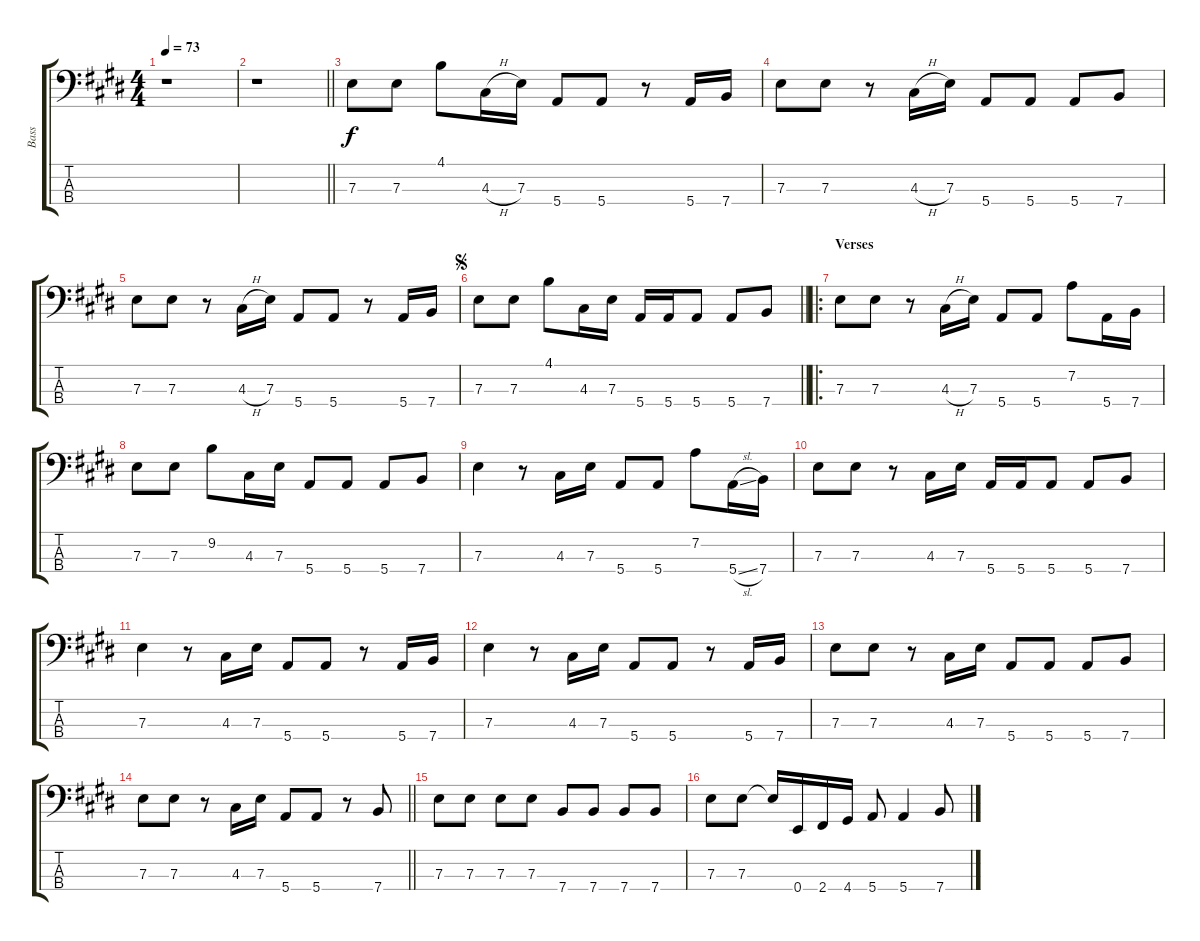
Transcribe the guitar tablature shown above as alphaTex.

\track ("Bass" "Bass") {instrument electricbassfinger}
\staff {score tabs}
\tuning (G2 D2 A1 E1) {hide}
\ts (4 4)
\tempo 73
\clef f4
\ks e
r.1{dy f instrument electricbassfinger} |
\barLineRight lightlight
\ks c#minor
r.1 |
7.3.8 7.3.8 4.1.8 4.3{h}.16 7.3.16 5.4.8 5.4.8 r.8 5.4.16 7.4.16 |
7.3.8 7.3.8 r.8 4.3{h}.16 7.3.16 5.4.8 5.4.8 5.4.8 7.4.8 |
7.3.8 7.3.8 r.8 4.3{h}.16 7.3.16 5.4.8 5.4.8 r.8 5.4.16 7.4.16 |
\jump segno
\barLineRight lightlight
7.3.8 7.3.8 4.1.8 4.3.16 7.3.16 5.4.16 5.4.16 5.4.8 5.4.8 7.4.8 |
\ro
\section ("" "Verses")
7.3.8 7.3.8 r.8 4.3{h}.16 7.3.16 5.4.8 5.4.8 7.2.8 5.4.16 7.4.16 |
7.3.8 7.3.8 9.2.8 4.3.16 7.3.16 5.4.8 5.4.8 5.4.8 7.4.8 |
7.3.4 r.8 4.3.16 7.3.16 5.4.8 5.4.8 7.2.8 5.4{sl}.16 7.4.16 |
7.3.8 7.3.8 r.8 4.3.16 7.3.16 5.4.16 5.4.16 5.4.8 5.4.8 7.4.8 |
7.3.4 r.8 4.3.16 7.3.16 5.4.8 5.4.8 r.8 5.4.16 7.4.16 |
7.3.4 r.8 4.3.16 7.3.16 5.4.8 5.4.8 r.8 5.4.16 7.4.16 |
7.3.8 7.3.8 r.8 4.3.16 7.3.16 5.4.8 5.4.8 5.4.8 7.4.8 |
\barLineRight lightlight
7.3.8 7.3.8 r.8 4.3.16 7.3.16 5.4.8 5.4.8 r.8 7.4.8 |
7.3.8 7.3.8 7.3.8 7.3.8 7.4.8 7.4.8 7.4.8 7.4.8 |
7.3.8 7.3.8 7.3{t}.16 0.4.16 2.4.16 4.4.16 5.4.8 5.4.4 7.4.8
